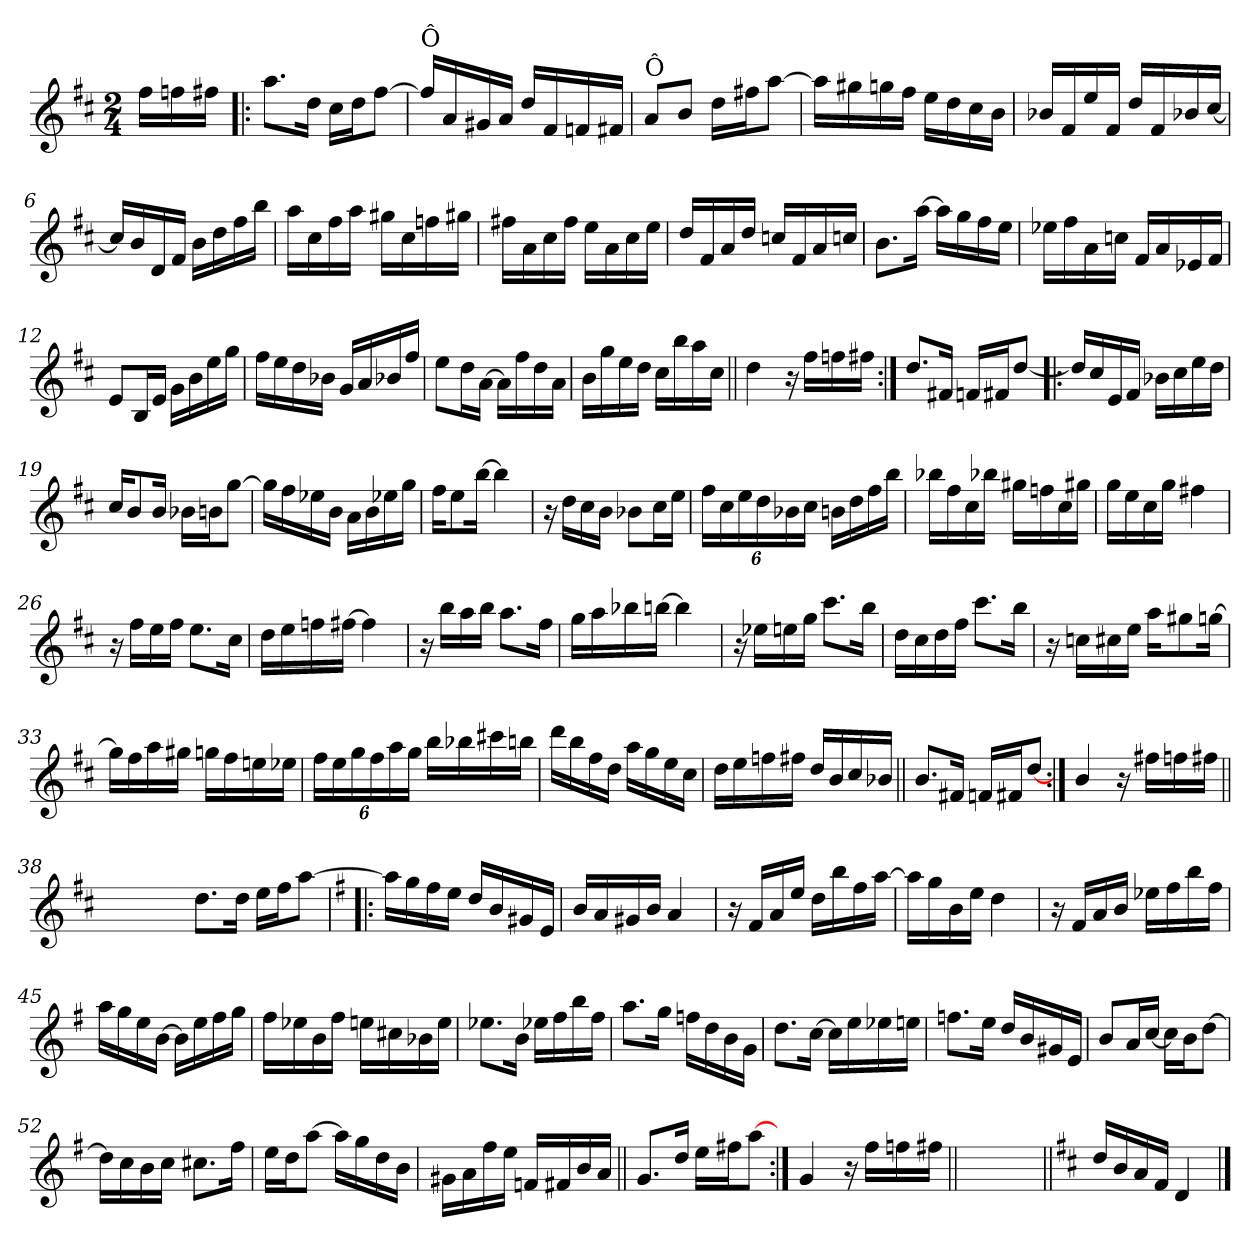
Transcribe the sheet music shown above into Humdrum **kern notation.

**kern
*part1
*staff1
*clefG2
*k[f#c#]
*D:
*M2/4
=
16ff#\LL
16ffn\
16ff#X\JJ
=1!|:
8.aa\L
16dd\Jk
16cc#\LL
16dd\J
[8ff#\J
=2
!LO:TX:a:t=Ô
16ff#/LL]
16a/
16g#X/
16a/JJ
16dd/LL
16f#/
16fn/
16f#X/JJ
=3
!LO:TX:a:t=Ô
8a/L
8b/J
16dd\LL
16ff#X\J
[8aa\J
=4
16aa\LL]
16gg#X\
16ggn\
16ff#\JJ
16ee\LL
16dd\
16cc#\
16b\JJ
!!LO:LB:g=z
=5
16b-X/LL
16f#/
16ee/
16f#/JJ
16dd/LL
16f#/
16b-X/
[16cc#/JJ
=6
16cc#/LL]
16b/
16d/
16f#/JJ
16b\LL
16dd\
16ff#\
16bb\JJ
=7
16aa\LL
16cc#\
16ff#\
16aa\JJ
16gg#X\LL
16cc#\
16ffn\
16gg#X\JJ
=8
16ff#X\LL
16a\
16cc#\
16ff#\JJ
16ee\LL
16a\
16cc#\
16ee\JJ
!!LO:LB:g=z
=9
16dd/LL
16f#/
16a/
16dd/JJ
16ccn/LL
16f#/
16a/
16ccn/JJ
=10
8.b\L
[16aa\Jk
16aa\LL]
16gg\
16ff#\
16ee\JJ
=11
16ee-X\LL
16ff#\
16a\
16ccn\JJ
16f#/LL
16a/
16e-X/
16f#/JJ
=12
8e/L
16B/L
16e/JJ
16g\LL
16b\
16ee\
16gg\JJ
!!LO:LB:g=z
=13
16ff#\LL
16ee\
16dd\
16b-X\JJ
16g/LL
16a/
16b-X/
16ff#/JJ
=14
8ee\L
16dd\L
[16a\JJ
16a\LL]
16ff#\
16dd\
16a\JJ
=15
16b\LL
16gg\
16ee\
16dd\JJ
16cc#\LL
16bb\
16aa\
16cc#\JJ
=16||
4dd\
16r
16ff#\LL
16ffn\
16ff#X\JJ
!!LO:LB:g=z
=17:|!
8.dd/L
16f#X/Jk
16fn/LL
16f#X/J
[8dd/J
=18!|:
16dd/LL]
16cc#/
16e/
16f#/JJ
16b-X\LL
16cc#\
16ee\
16dd\JJ
=19
16cc#/KL
8b/
16b/Jk
16b-X\LL
16bn\J
[8gg\J
=20
16gg\LL]
16ff#\
16ee-X\
16b\JJ
16a\LL
16b\
16ee-X\
16gg\JJ
=21
16ff#\KL
8ee\
[16bb\Jk
4bb\]
!!LO:LB:g=z
=22
16r
16dd\LL
16cc#\
16b\JJ
8b-X\L
16cc#\L
16ee\JJ
=23
24ff#\LL
24cc#\
24ee\
24dd\
24b-X\
24cc#\JJ
16bn\LL
16dd\
16ff#\
16bb\JJ
=24
16bb-X\LL
16ff#\
16cc#\
16bb-X\JJ
16gg#X\LL
16ffn\
16cc#\
16gg#X\JJ
=25
16gg\LL
16ee\
16cc#\
16gg\JJ
4ff#X\
!!LO:LB:g=z
=26
16r
16ff#\LL
16ee\
16ff#\JJ
8.ee\L
16cc#\Jk
=27
16dd\LL
16ee\
16ffn\
[16ff#X\JJ
4ff#\]
=28
16r
16bb\LL
16aa\
16bb\JJ
8.aa\L
16ff#\Jk
=29
16gg\LL
16aa\
16bb-X\
[16bbn\JJ
4bb\]
=30
16r
16ee-X\LL
16een\
16gg\JJ
8.ccc#\L
16bb\Jk
!!LO:LB:g=z
=31
16dd\LL
16cc#\
16dd\
16ff#\JJ
8.ccc#\L
16bb\Jk
=32
16r
16ccn\LL
16cc#X\
16ee\JJ
16aa\KL
8gg#X\
[16ggn\Jk
=33
16gg\LL]
16ff#\
16aa\
16gg#X\JJ
16ggn\LL
16ff#\
16een\
16ee-X\JJ
=34
24ff#\LL
24ee\
24gg\
24ff#\
24aa\
24gg\JJ
16bb\LL
16bb-X\
16ccc#X\
16bbn\JJ
!!LO:LB:g=z
=35
16ddd\LL
16bb\
16ff#\
16dd\JJ
16aa\LL
16gg\
16ee\
16cc#\JJ
=36
16dd\LL
16ee\
16ffn\
16ff#X\JJ
16dd/LL
16b/
16cc#/
16b-X/JJ
=37||
8.b/L
16f#X/Jk
16fn/LL
16f#X/J
[8dd/J
=38:|!
4b/
16r
16ff#X\LL
16ffn\
16ff#X\JJ
=38X381||
2ryy
!!LO:PB:g=z
=39-
8.dd\L
16dd\Jk
16ee\LL
16ff#\J
[8aa\J
=40!|:
*k[f#]
*G:
16aa\LL]
16gg\
16ff#\
16ee\JJ
16dd/LL
16b/
16g#X/
16e/JJ
=41
16b/LL
16a/
16g#X/
16b/JJ
4a/
=42
16r
16f#/LL
16a/
16ee/JJ
16dd\LL
16bb\
16ff#\
[16aa\JJ
!!LO:LB:g=z
=43
16aa\LL]
16gg\
16b\
16ee\JJ
4dd\
=44
16r
16f#/LL
16a/
16b/JJ
16ee-X\LL
16ff#\
16bb\
16ff#\JJ
=45
16aa\LL
16gg\
16ee\
[16b\JJ
16b\LL]
16ee\
16ff#\
16gg\JJ
=46
16ff#\LL
16ee-X\
16b\
16ff#\JJ
16een\LL
16cc#X\
16b-X\
16ee\JJ
!!LO:LB:g=z
=47
8.ee-X\L
16b\Jk
16ee-X\LL
16ff#\
16bb\
16ff#\JJ
=48
8.aa\L
16gg\Jk
16ffn\LL
16dd\
16b\
16g\JJ
=49
8.dd\L
[16cc\Jk
16cc\LL]
16ee\
16ee-X\
16een\JJ
=50
8.ffn\L
16ee\Jk
16dd/LL
16b/
16g#X/
16e/JJ
!!LO:LB:g=z
=51
8b/L
16a/L
[16cc/JJ
16cc\LL]
16b\J
[8dd\J
=52
16dd\LL]
16cc\
16b\
16cc\JJ
8.cc#X\L
16ff#\Jk
=53
16ee\LL
16dd\J
[8aa\J
16aa\LL]
16gg\
16dd\
16b\JJ
=54
16g#X\LL
16a\
16ff#\
16ee\JJ
16fn/LL
16f#X/
16b/
16a/JJ
!!LO:LB:g=z
=55||
8.g/L
16dd/Jk
16ee\LL
16ff#X\J
[8aa\J
=56:|!
4g/
16r
16ff#\LL
16ffn\
16ff#X\JJ
=56X562||
2ryy
=57||
*k[f#c#]
*D:
16dd/LL
16b/
16a/
16f#/JJ
4d/
==
*-
